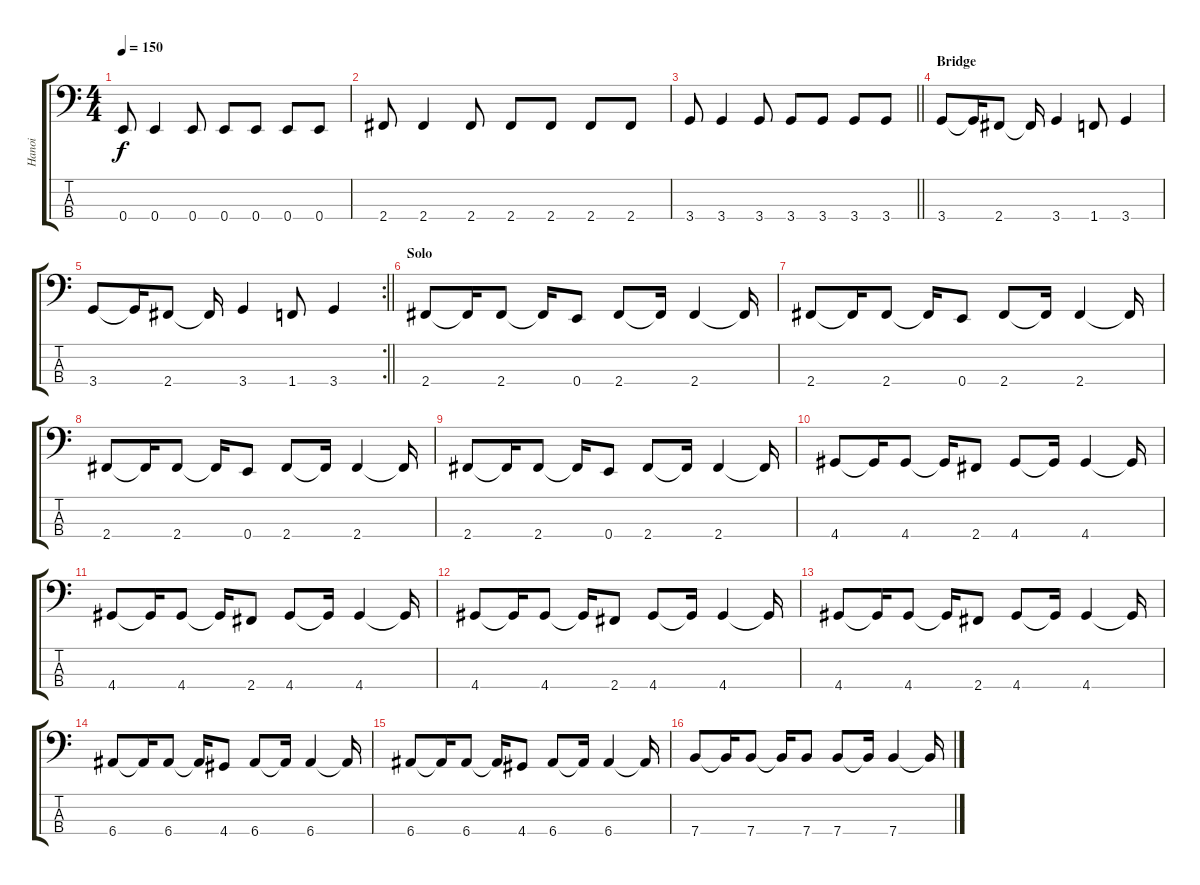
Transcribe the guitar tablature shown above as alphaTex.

\track ("Hanoi" "Hanoi") {instrument electricbassfinger}
\staff {score tabs}
\tuning (G2 D2 A1 E1) {hide}
\ts (4 4)
\tempo 150
\clef f4
\ks c
0.4.8{dy f} 0.4.4 0.4.8 0.4.8 0.4.8 0.4.8 0.4.8 |
2.4.8 2.4.4 2.4.8 2.4.8 2.4.8 2.4.8 2.4.8 |
\barLineRight lightlight
3.4.8 3.4.4 3.4.8 3.4.8 3.4.8 3.4.8 3.4.8 |
\section ("" "Bridge")
3.4.8 3.4{t}.16 2.4.8 2.4{t}.16 3.4.4 1.4.8 3.4.4 |
\rc 2
\barLineRight lightlight
3.4.8 3.4{t}.16 2.4.8 2.4{t}.16 3.4.4 1.4.8 3.4.4 |
\section ("" "Solo")
2.4.8 2.4{t}.16 2.4.8 2.4{t}.16 0.4.8 2.4.8 2.4{t}.16 2.4.4 2.4{t}.16 |
2.4.8 2.4{t}.16 2.4.8 2.4{t}.16 0.4.8 2.4.8 2.4{t}.16 2.4.4 2.4{t}.16 |
2.4.8 2.4{t}.16 2.4.8 2.4{t}.16 0.4.8 2.4.8 2.4{t}.16 2.4.4 2.4{t}.16 |
2.4.8 2.4{t}.16 2.4.8 2.4{t}.16 0.4.8 2.4.8 2.4{t}.16 2.4.4 2.4{t}.16 |
4.4.8 4.4{t}.16 4.4.8 4.4{t}.16 2.4.8 4.4.8 4.4{t}.16 4.4.4 4.4{t}.16 |
4.4.8 4.4{t}.16 4.4.8 4.4{t}.16 2.4.8 4.4.8 4.4{t}.16 4.4.4 4.4{t}.16 |
4.4.8 4.4{t}.16 4.4.8 4.4{t}.16 2.4.8 4.4.8 4.4{t}.16 4.4.4 4.4{t}.16 |
4.4.8 4.4{t}.16 4.4.8 4.4{t}.16 2.4.8 4.4.8 4.4{t}.16 4.4.4 4.4{t}.16 |
6.4.8 6.4{t}.16 6.4.8 6.4{t}.16 4.4.8 6.4.8 6.4{t}.16 6.4.4 6.4{t}.16 |
6.4.8 6.4{t}.16 6.4.8 6.4{t}.16 4.4.8 6.4.8 6.4{t}.16 6.4.4 6.4{t}.16 |
7.4.8 7.4{t}.16 7.4.8 7.4{t}.16 7.4.8 7.4.8 7.4{t}.16 7.4.4 7.4{t}.16
